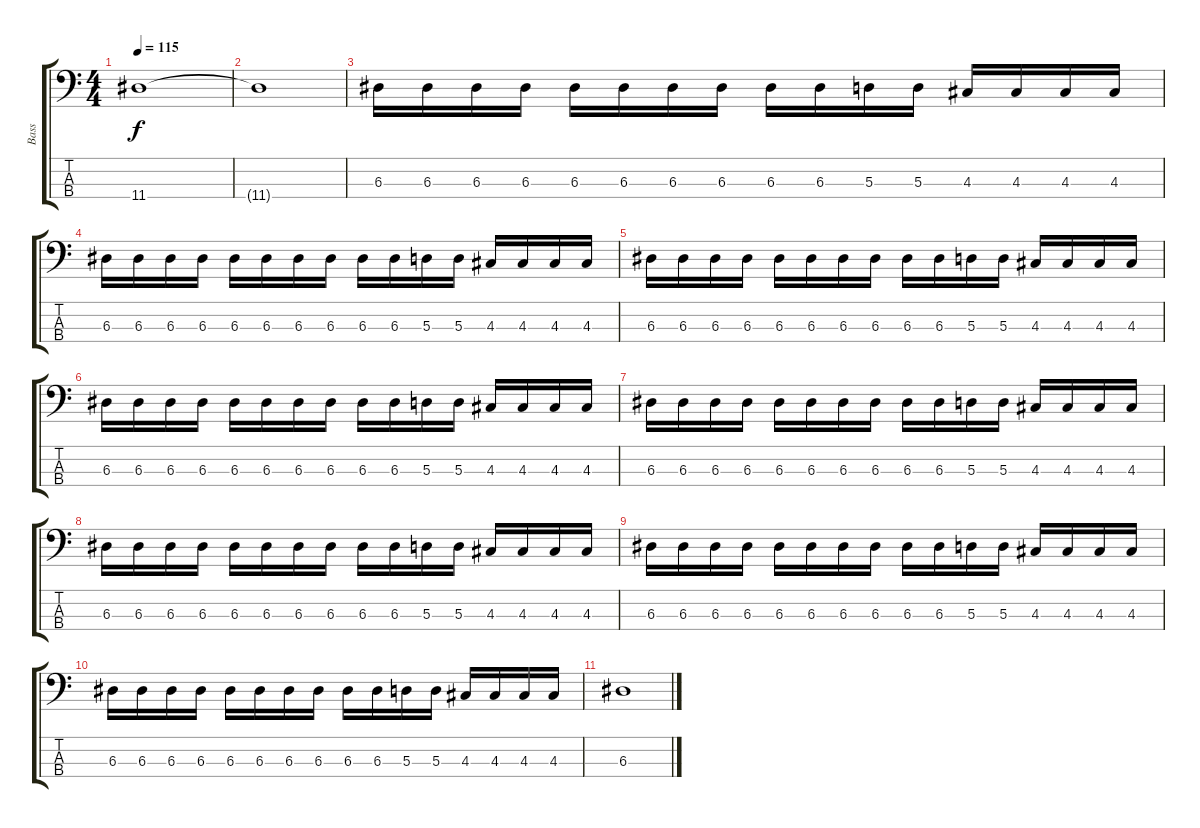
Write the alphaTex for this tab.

\track ("Bass" "Bass") {instrument electricbassfinger}
\staff {score tabs}
\tuning (G2 D2 A1 E1) {hide}
\ts (4 4)
\tempo 115
\clef f4
\ks c
11.4{t}.1{dy f} |
11.4{t}.1 |
6.3.16{instrument electricbassfinger} 6.3.16 6.3.16 6.3.16 6.3.16 6.3.16 6.3.16 6.3.16 6.3.16 6.3.16 5.3.16 5.3.16 4.3.16 4.3.16 4.3.16 4.3.16 |
6.3.16 6.3.16 6.3.16 6.3.16 6.3.16 6.3.16 6.3.16 6.3.16 6.3.16 6.3.16 5.3.16 5.3.16 4.3.16 4.3.16 4.3.16 4.3.16 |
6.3.16 6.3.16 6.3.16 6.3.16 6.3.16 6.3.16 6.3.16 6.3.16 6.3.16 6.3.16 5.3.16 5.3.16 4.3.16 4.3.16 4.3.16 4.3.16 |
6.3.16 6.3.16 6.3.16 6.3.16 6.3.16 6.3.16 6.3.16 6.3.16 6.3.16 6.3.16 5.3.16 5.3.16 4.3.16 4.3.16 4.3.16 4.3.16 |
6.3.16 6.3.16 6.3.16 6.3.16 6.3.16 6.3.16 6.3.16 6.3.16 6.3.16 6.3.16 5.3.16 5.3.16 4.3.16 4.3.16 4.3.16 4.3.16 |
6.3.16 6.3.16 6.3.16 6.3.16 6.3.16 6.3.16 6.3.16 6.3.16 6.3.16 6.3.16 5.3.16 5.3.16 4.3.16 4.3.16 4.3.16 4.3.16 |
6.3.16 6.3.16 6.3.16 6.3.16 6.3.16 6.3.16 6.3.16 6.3.16 6.3.16 6.3.16 5.3.16 5.3.16 4.3.16 4.3.16 4.3.16 4.3.16 |
6.3.16 6.3.16 6.3.16 6.3.16 6.3.16 6.3.16 6.3.16 6.3.16 6.3.16 6.3.16 5.3.16 5.3.16 4.3.16 4.3.16 4.3.16 4.3.16 |
6.3.1
